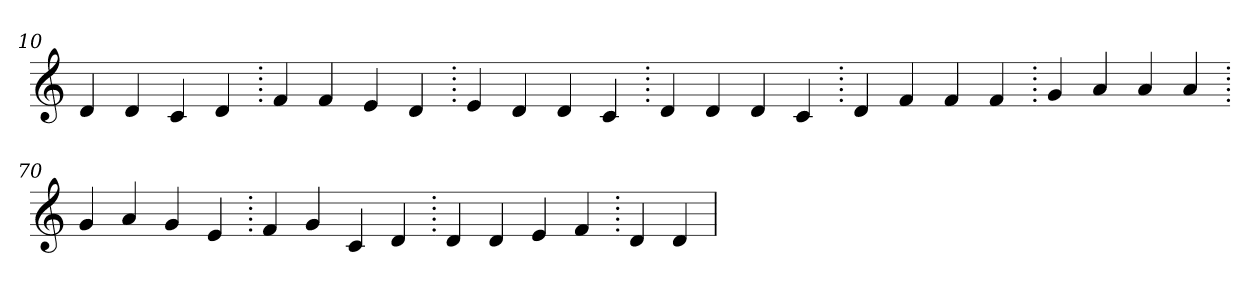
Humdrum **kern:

**kern
*part1
*staff1
*clefG2
=10.
4d
4d
4c
4d
=20.
4f
4f
4e
4d
=30.
4e
4d
4d
4c
=40.
4d
4d
4d
4c
=50.
4d
4f
4f
4f
=60.
4g
4a
4a
4a
=70.
4g
4a
4g
4e
=80.
4f
4g
4c
4d
=90.
4d
4d
4e
4f
=100.
4d
4d
=
*-
